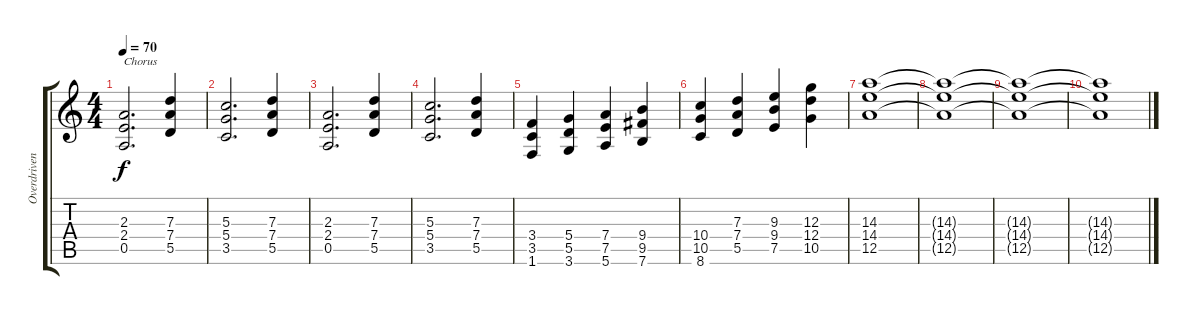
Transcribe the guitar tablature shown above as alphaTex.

\track ("Overdriven Guitar" "Overdriven") {instrument overdrivenguitar}
\staff {score tabs}
\tuning (E4 B3 G3 D3 A2 E2) {hide}
\ts (4 4)
\tempo 70
\clef g2
\ks c
(2.3 2.4 0.5).2{d txt "Chorus" dy f} (7.3 7.4 5.5).4 |
(5.3 5.4 3.5).2{d} (7.3 7.4 5.5).4 |
(2.3 2.4 0.5).2{d} (7.3 7.4 5.5).4 |
(5.3 5.4 3.5).2{d} (7.3 7.4 5.5).4 |
(3.4 3.5 1.6).4 (5.4 5.5 3.6).4 (7.4 7.5 5.6).4 (9.4 9.5 7.6).4 |
(10.4 10.5 8.6).4 (7.3 7.4 5.5).4 (9.3 9.4 7.5).4 (12.3 12.4 10.5).4 |
(14.3 14.4 12.5).1 |
(14.3{t} 14.4{t} 12.5{t}).1 |
(14.3{t} 14.4{t} 12.5{t}).1 |
(14.3{t} 14.4{t} 12.5{t}).1
